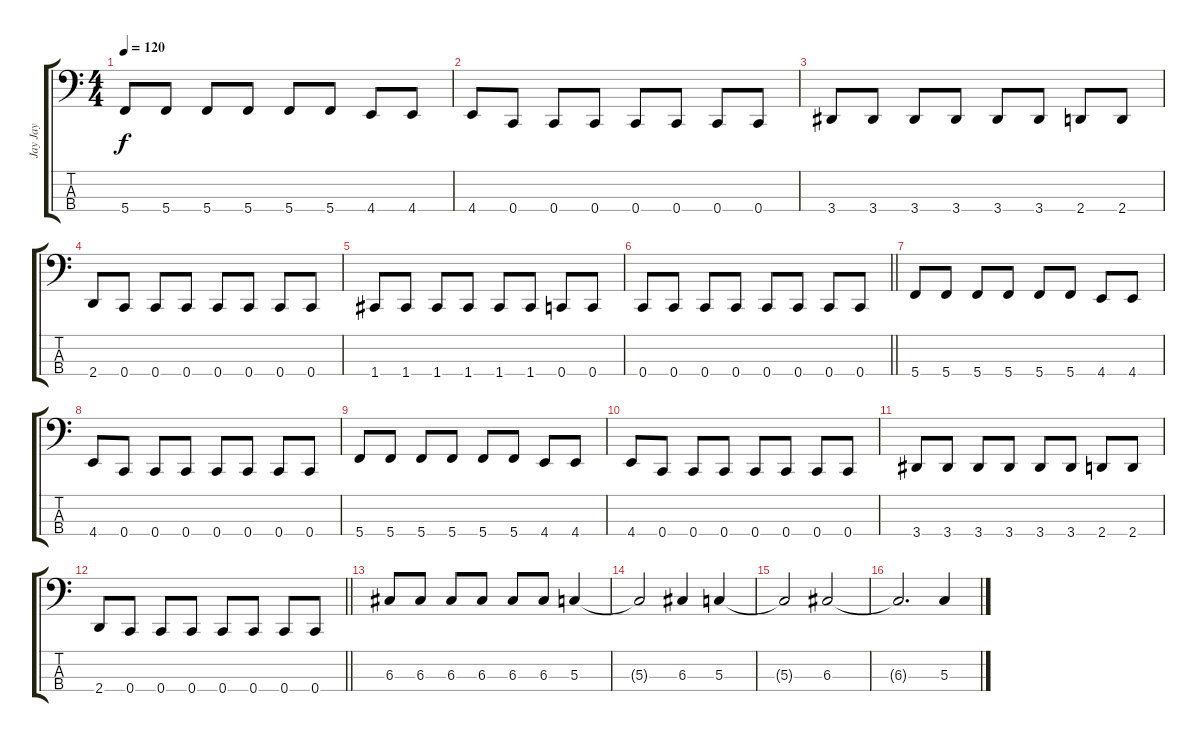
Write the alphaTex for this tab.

\track ("Jay Jay" "Jay Jay") {instrument electricbasspick}
\staff {score tabs}
\tuning (F2 C2 G1 C1) {hide}
\ts (4 4)
\tempo 120
\clef f4
\ks c
5.4.8{dy f} 5.4.8 5.4.8 5.4.8 5.4.8 5.4.8 4.4.8 4.4.8 |
4.4.8 0.4.8 0.4.8 0.4.8 0.4.8 0.4.8 0.4.8 0.4.8 |
3.4.8 3.4.8 3.4.8 3.4.8 3.4.8 3.4.8 2.4.8 2.4.8 |
2.4.8 0.4.8 0.4.8 0.4.8 0.4.8 0.4.8 0.4.8 0.4.8 |
1.4.8 1.4.8 1.4.8 1.4.8 1.4.8 1.4.8 0.4.8 0.4.8 |
\barLineRight lightlight
0.4.8 0.4.8 0.4.8 0.4.8 0.4.8 0.4.8 0.4.8 0.4.8 |
5.4.8 5.4.8 5.4.8 5.4.8 5.4.8 5.4.8 4.4.8 4.4.8 |
4.4.8 0.4.8 0.4.8 0.4.8 0.4.8 0.4.8 0.4.8 0.4.8 |
5.4.8 5.4.8 5.4.8 5.4.8 5.4.8 5.4.8 4.4.8 4.4.8 |
4.4.8 0.4.8 0.4.8 0.4.8 0.4.8 0.4.8 0.4.8 0.4.8 |
3.4.8 3.4.8 3.4.8 3.4.8 3.4.8 3.4.8 2.4.8 2.4.8 |
\barLineRight lightlight
2.4.8 0.4.8 0.4.8 0.4.8 0.4.8 0.4.8 0.4.8 0.4.8 |
6.3.8 6.3.8 6.3.8 6.3.8 6.3.8 6.3.8 5.3.4 |
5.3{t}.2 6.3.4 5.3.4 |
5.3{t}.2 6.3.2 |
6.3{t}.2{d} 5.3.4
